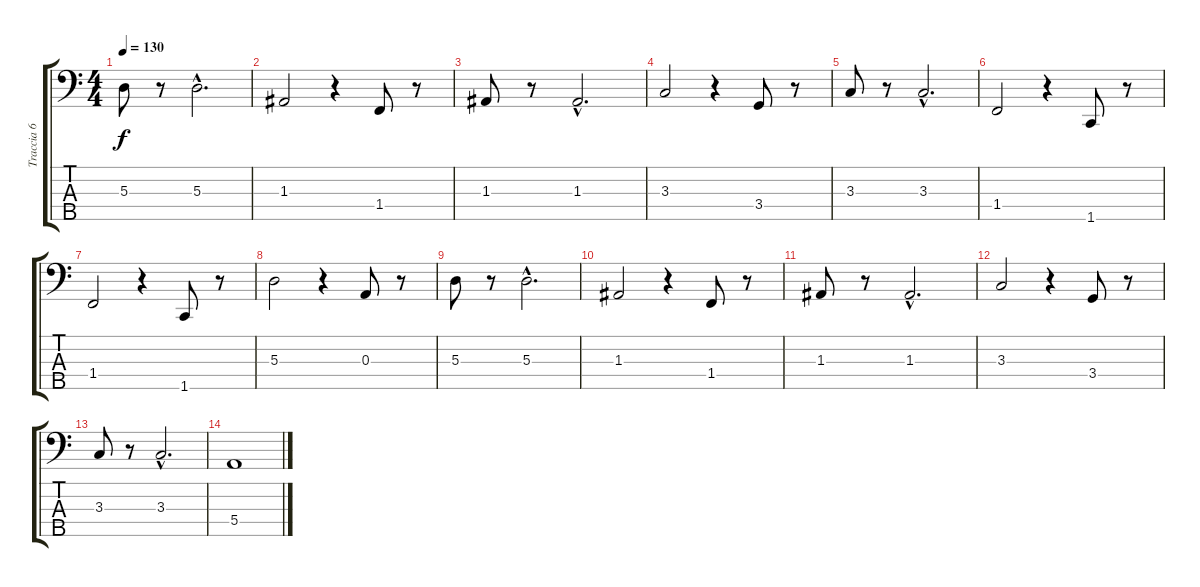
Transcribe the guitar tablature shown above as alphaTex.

\track ("Traccia 6" "Traccia 6") {instrument electricbassfinger}
\staff {score tabs}
\tuning (G2 D2 A1 E1 B0) {hide}
\ts (4 4)
\tempo 130
\clef f4
\ks c
5.3.8{dy f} r.8 5.3{hac}.2{d} |
1.3.2 r.4 1.4.8 r.8 |
1.3.8 r.8 1.3{hac}.2{d} |
3.3.2 r.4 3.4.8 r.8 |
3.3.8 r.8 3.3{hac}.2{d} |
1.4.2 r.4 1.5.8 r.8 |
1.4.2 r.4 1.5.8 r.8 |
5.3.2 r.4 0.3.8 r.8 |
5.3.8 r.8 5.3{hac}.2{d} |
1.3.2 r.4 1.4.8 r.8 |
1.3.8 r.8 1.3{hac}.2{d} |
3.3.2 r.4 3.4.8 r.8 |
3.3.8 r.8 3.3{hac}.2{d} |
5.4.1
